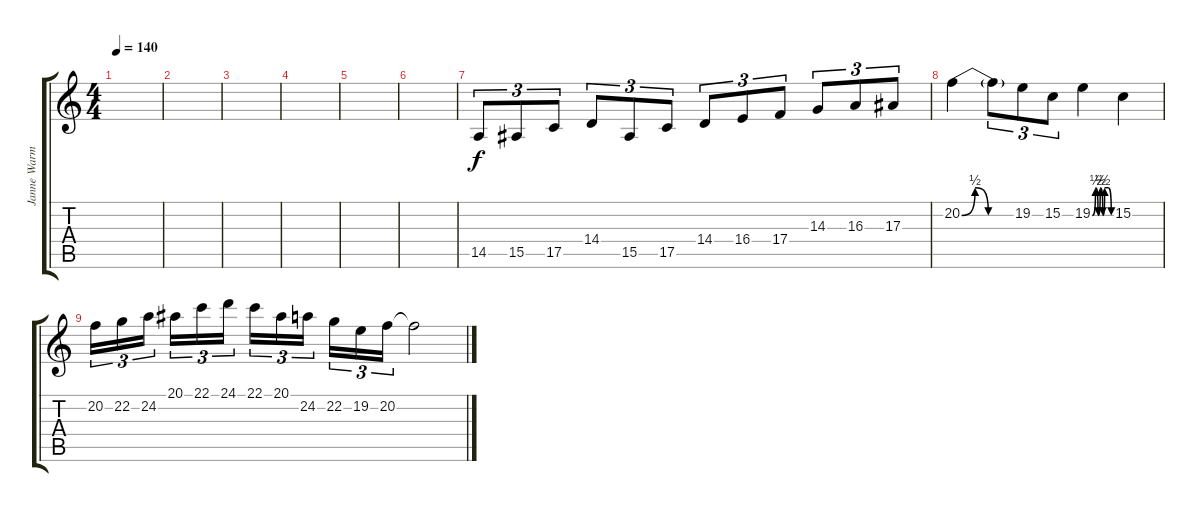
\track ("Janne Warman 2" "Janne Warm") {instrument lead1square}
\staff {score tabs}
\tuning (D4 A3 F3 C3 G2 D2) {hide}
\ts (4 4)
\tempo 140
\clef g2
\ks c
|
|
|
|
|
|
14.5.8{tu (3 2)} 15.5.8{tu (3 2)} 17.5.8{tu (3 2)} 14.4.8{tu (3 2)} 15.5.8{tu (3 2)} 17.5.8{tu (3 2)} 14.4.8{tu (3 2)} 16.4.8{tu (3 2)} 17.4.8{tu (3 2)} 14.3.8{tu (3 2)} 16.3.8{tu (3 2)} 17.3.8{tu (3 2)} |
20.2{be (custom 0 0 15 2 30 0 60 0)}.4 20.2{t}.8{tu (3 2)} 19.2.8{tu (3 2)} 15.2.8{tu (3 2)} 19.2{be (custom 0 0 10 2 18 0 25 2 33 0 39 2 50 2 60 0)}.4 15.2.4 |
20.2.16{tu (3 2)} 22.2.16{tu (3 2)} 24.2.16{tu (3 2)} 20.1.16{tu (3 2)} 22.1.16{tu (3 2)} 24.1.16{tu (3 2)} 22.1.16{tu (3 2)} 20.1.16{tu (3 2)} 24.2.16{tu (3 2)} 22.2.16{tu (3 2)} 19.2.16{tu (3 2)} 20.2.16{tu (3 2)} 20.2{t}.2
